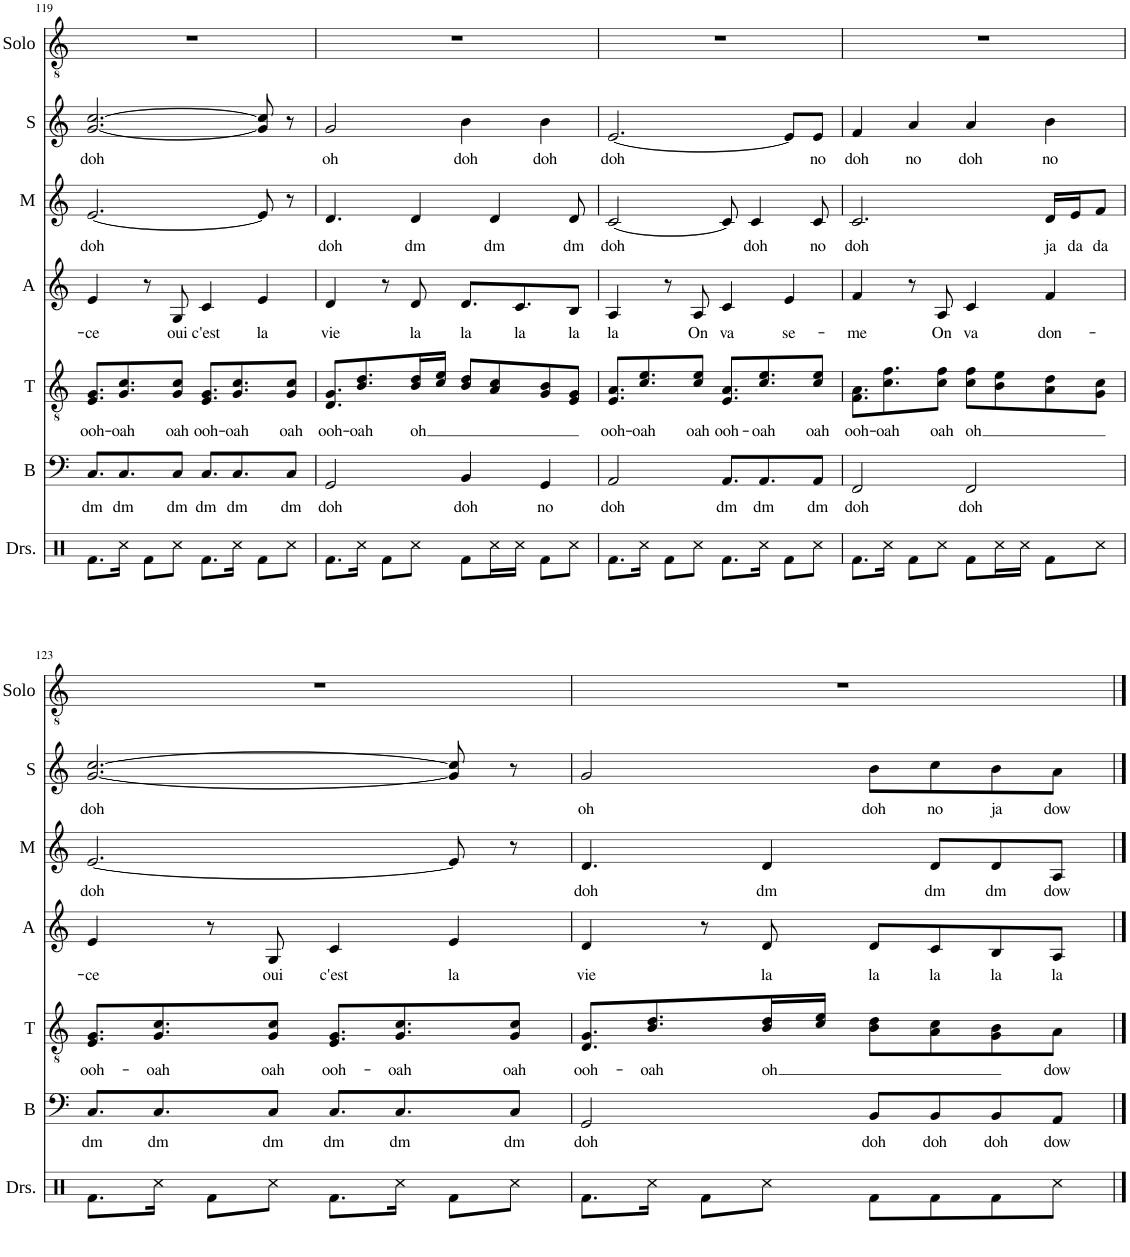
**kern	**kern	**text	**kern	**text	**kern	**text	**kern	**text	**kern	**text	**kern
*part7	*part6	*part6	*part5	*part5	*part4	*part4	*part3	*part3	*part2	*part2	*part1
*staff7	*staff6	*staff6	*staff5	*staff5	*staff4	*staff4	*staff3	*staff3	*staff2	*staff2	*staff1
*I"Drumset	*I"Bass	*	*I"Tenor	*	*I"Alto	*	*I"Mezzo	*	*I"Soprano	*	*I"Solo
*I'Drs.	*I'B	*	*I'T	*	*I'A	*	*I'M	*	*I'S	*	*I'Solo
!!LO:PB:g=z
*clefX	*clefF4	*	*clefGv2	*	*clefG2	*	*clefG2	*	*clefG2	*	*clefGv2
*k[]	*k[]	*	*k[]	*	*k[]	*	*k[]	*	*k[]	*	*k[]
*M4/4	*M4/4	*	*M4/4	*	*M4/4	*	*M4/4	*	*M4/4	*	*M4/4
=119	=119	=119	=119	=119	=119	=119	=119	=119	=119	=119	=119
!	!	!LO:LY:b	!	!LO:LY:b	!	!LO:LY:b	!	!LO:LY:b	!	!LO:LY:b	!
8.Rf\L	8.C/L	dm	8.E/ 8.G/L	ooh-	4e/	-ce	[2.e/	doh	[2.g/ [2.cc/	doh	1r
!	!	!LO:LY:b	!	!LO:LY:b	!	!	!	!	!	!	!
16Rcc\Jk	8.C/	dm	8.G/ 8.c/	-oah	.	.	.	.	.	.	.
8Rf\L	.	.	.	.	8r	.	.	.	.	.	.
!	!	!LO:LY:b	!	!LO:LY:b	!	!LO:LY:b	!	!	!	!	!
8Rcc\J	8C/J	dm	8G/ 8c/J	oah	8G/	oui	.	.	.	.	.
!	!	!LO:LY:b	!	!LO:LY:b	!	!LO:LY:b	!	!	!	!	!
8.Rf\L	8.C/L	dm	8.E/ 8.G/L	ooh-	4c/	c'est	.	.	.	.	.
!	!	!LO:LY:b	!	!LO:LY:b	!	!	!	!	!	!	!
16Rcc\Jk	8.C/	dm	8.G/ 8.c/	-oah	.	.	.	.	.	.	.
!	!	!	!	!	!	!LO:LY:b	!	!	!	!	!
8Rf\L	.	.	.	.	4e/	la	8e/]	.	8g/] 8cc/]	.	.
!	!	!LO:LY:b	!	!LO:LY:b	!	!	!	!	!	!	!
8Rcc\J	8C/J	dm	8G/ 8c/J	oah	.	.	8r	.	8r	.	.
=120	=120	=120	=120	=120	=120	=120	=120	=120	=120	=120	=120
!	!	!LO:LY:b	!	!LO:LY:b	!	!LO:LY:b	!	!LO:LY:b	!	!LO:LY:b	!
8.Rf\L	2GG/	doh	8.D/ 8.G/L	ooh-	4d/	vie	4.d/	doh	2g/	oh	1r
!	!	!	!	!LO:LY:b	!	!	!	!	!	!	!
16Rcc\Jk	.	.	8.B/ 8.d/	-oah	.	.	.	.	.	.	.
8Rf\L	.	.	.	.	8r	.	.	.	.	.	.
!	!	!	!	!LO:LY:b	!	!LO:LY:b	!	!LO:LY:b	!	!	!
8Rcc\J	.	.	16B/ 16d/L	oh	8d/	la	4d/	dm	.	.	.
.	.	.	16c/ 16e/JJ	.	.	.	.	.	.	.	.
!	!	!LO:LY:b	!	!	!	!LO:LY:b	!	!	!	!LO:LY:b	!
8Rf\L	4BB/	doh	8B/ 8d/L	.	8.d/L	la	.	.	4b\	doh	.
!	!	!	!	!	!	!	!	!LO:LY:b	!	!	!
16Rcc\L	.	.	8A/ 8c/	.	.	.	4d/	dm	.	.	.
!	!	!	!	!	!	!LO:LY:b	!	!	!	!	!
16Rcc\JJ	.	.	.	.	8.c/	la	.	.	.	.	.
!	!	!LO:LY:b	!	!	!	!	!	!	!	!LO:LY:b	!
8Rf\L	4GG/	no	8G/ 8B/	.	.	.	.	.	4b\	doh	.
!	!	!	!	!	!	!LO:LY:b	!	!LO:LY:b	!	!	!
8Rcc\J	.	.	8E/ 8G/J	.	8B/J	la	8d/	dm	.	.	.
=121	=121	=121	=121	=121	=121	=121	=121	=121	=121	=121	=121
!	!	!LO:LY:b	!	!LO:LY:b	!	!LO:LY:b	!	!LO:LY:b	!	!LO:LY:b	!
8.Rf\L	2AA/	doh	8.E/ 8.A/L	ooh-	4A/	la	[2c/	doh	[2.e/	doh	1r
!	!	!	!	!LO:LY:b	!	!	!	!	!	!	!
16Rcc\Jk	.	.	8.c/ 8.e/	-oah	.	.	.	.	.	.	.
8Rf\L	.	.	.	.	8r	.	.	.	.	.	.
!	!	!	!	!LO:LY:b	!	!LO:LY:b	!	!	!	!	!
8Rcc\J	.	.	8c/ 8e/J	oah	8A/	On	.	.	.	.	.
!	!	!LO:LY:b	!	!LO:LY:b	!	!LO:LY:b	!	!	!	!	!
8.Rf\L	8.AA/L	dm	8.E/ 8.A/L	ooh-	4c/	va	8c/]	.	.	.	.
!	!	!	!	!	!	!	!	!LO:LY:b	!	!	!
.	.	.	.	.	.	.	4c/	doh	.	.	.
!	!	!LO:LY:b	!	!LO:LY:b	!	!	!	!	!	!	!
16Rcc\Jk	8.AA/	dm	8.c/ 8.e/	-oah	.	.	.	.	.	.	.
!	!	!	!	!	!	!LO:LY:b	!	!	!	!	!
8Rf\L	.	.	.	.	4e/	se-	.	.	8e/L]	.	.
!	!	!LO:LY:b	!	!LO:LY:b	!	!	!	!LO:LY:b	!	!LO:LY:b	!
8Rcc\J	8AA/J	dm	8c/ 8e/J	oah	.	.	8c/	no	8e/J	no	.
=122	=122	=122	=122	=122	=122	=122	=122	=122	=122	=122	=122
!	!	!LO:LY:b	!	!LO:LY:b	!	!LO:LY:b	!	!LO:LY:b	!	!LO:LY:b	!
8.Rf\L	2FF/	doh	8.F\ 8.A\L	ooh-	4f/	-me	2.c/	doh	4f/	doh	1r
!	!	!	!	!LO:LY:b	!	!	!	!	!	!	!
16Rcc\Jk	.	.	8.c\ 8.f\	-oah	.	.	.	.	.	.	.
!	!	!	!	!	!	!	!	!	!	!LO:LY:b	!
8Rf\L	.	.	.	.	8r	.	.	.	4a/	no	.
!	!	!	!	!LO:LY:b	!	!LO:LY:b	!	!	!	!	!
8Rcc\J	.	.	8c\ 8f\J	oah	8A/	On	.	.	.	.	.
!	!	!LO:LY:b	!	!LO:LY:b	!	!LO:LY:b	!	!	!	!LO:LY:b	!
8Rf\L	2FF/	doh	8c\ 8f\L	oh	4c/	va	.	.	4a/	doh	.
16Rcc\L	.	.	8B\ 8e\	.	.	.	.	.	.	.	.
16Rcc\JJ	.	.	.	.	.	.	.	.	.	.	.
!	!	!	!	!	!	!LO:LY:b	!	!LO:LY:b	!	!LO:LY:b	!
8Rf\L	.	.	8A\ 8d\	.	4f/	don-	16d/LL	ja	4b\	no	.
!	!	!	!	!	!	!	!	!LO:LY:b	!	!	!
.	.	.	.	.	.	.	16e/J	da	.	.	.
!	!	!	!	!	!	!	!	!LO:LY:b	!	!	!
8Rcc\J	.	.	8G\ 8c\J	.	.	.	8f/J	da	.	.	.
!!LO:LB:g=z
=123	=123	=123	=123	=123	=123	=123	=123	=123	=123	=123	=123
!	!	!LO:LY:b	!	!LO:LY:b	!	!LO:LY:b	!	!LO:LY:b	!	!LO:LY:b	!
8.Rf\L	8.C/L	dm	8.E/ 8.G/L	ooh-	4e/	-ce	[2.e/	doh	[2.g/ [2.cc/	doh	1r
!	!	!LO:LY:b	!	!LO:LY:b	!	!	!	!	!	!	!
16Rcc\Jk	8.C/	dm	8.G/ 8.c/	-oah	.	.	.	.	.	.	.
8Rf\L	.	.	.	.	8r	.	.	.	.	.	.
!	!	!LO:LY:b	!	!LO:LY:b	!	!LO:LY:b	!	!	!	!	!
8Rcc\J	8C/J	dm	8G/ 8c/J	oah	8G/	oui	.	.	.	.	.
!	!	!LO:LY:b	!	!LO:LY:b	!	!LO:LY:b	!	!	!	!	!
8.Rf\L	8.C/L	dm	8.E/ 8.G/L	ooh-	4c/	c'est	.	.	.	.	.
!	!	!LO:LY:b	!	!LO:LY:b	!	!	!	!	!	!	!
16Rcc\Jk	8.C/	dm	8.G/ 8.c/	-oah	.	.	.	.	.	.	.
!	!	!	!	!	!	!LO:LY:b	!	!	!	!	!
8Rf\L	.	.	.	.	4e/	la	8e/]	.	8g/] 8cc/]	.	.
!	!	!LO:LY:b	!	!LO:LY:b	!	!	!	!	!	!	!
8Rcc\J	8C/J	dm	8G/ 8c/J	oah	.	.	8r	.	8r	.	.
=124	=124	=124	=124	=124	=124	=124	=124	=124	=124	=124	=124
!	!	!LO:LY:b	!	!LO:LY:b	!	!LO:LY:b	!	!LO:LY:b	!	!LO:LY:b	!
8.Rf\L	2GG/	doh	8.D/ 8.G/L	ooh-	4d/	vie	4.d/	doh	2g/	oh	1r
!	!	!	!	!LO:LY:b	!	!	!	!	!	!	!
16Rcc\Jk	.	.	8.B/ 8.d/	-oah	.	.	.	.	.	.	.
8Rf\L	.	.	.	.	8r	.	.	.	.	.	.
!	!	!	!	!LO:LY:b	!	!LO:LY:b	!	!LO:LY:b	!	!	!
8Rcc\J	.	.	16B/ 16d/L	oh	8d/	la	4d/	dm	.	.	.
.	.	.	16c/ 16e/JJ	.	.	.	.	.	.	.	.
!	!	!LO:LY:b	!	!	!	!LO:LY:b	!	!	!	!LO:LY:b	!
8Rf\L	8BB/L	doh	8B\ 8d\L	.	8d/L	la	.	.	8b\L	doh	.
!	!	!LO:LY:b	!	!	!	!LO:LY:b	!	!LO:LY:b	!	!LO:LY:b	!
8Rf\	8BB/	doh	8A\ 8c\	.	8c/	la	8d/L	dm	8cc\	no	.
!	!	!LO:LY:b	!	!	!	!LO:LY:b	!	!LO:LY:b	!	!LO:LY:b	!
8Rf\	8BB/	doh	8G\ 8B\	.	8B/	la	8d/	dm	8b\	ja	.
!	!	!LO:LY:b	!	!LO:LY:b	!	!LO:LY:b	!	!LO:LY:b	!	!LO:LY:b	!
8Rcc\J	8AA/J	dow	8A\J	dow	8A/J	la	8A/J	dow	8a\J	dow	.
==	==	==	==	==	==	==	==	==	==	==	==
*-	*-	*-	*-	*-	*-	*-	*-	*-	*-	*-	*-
